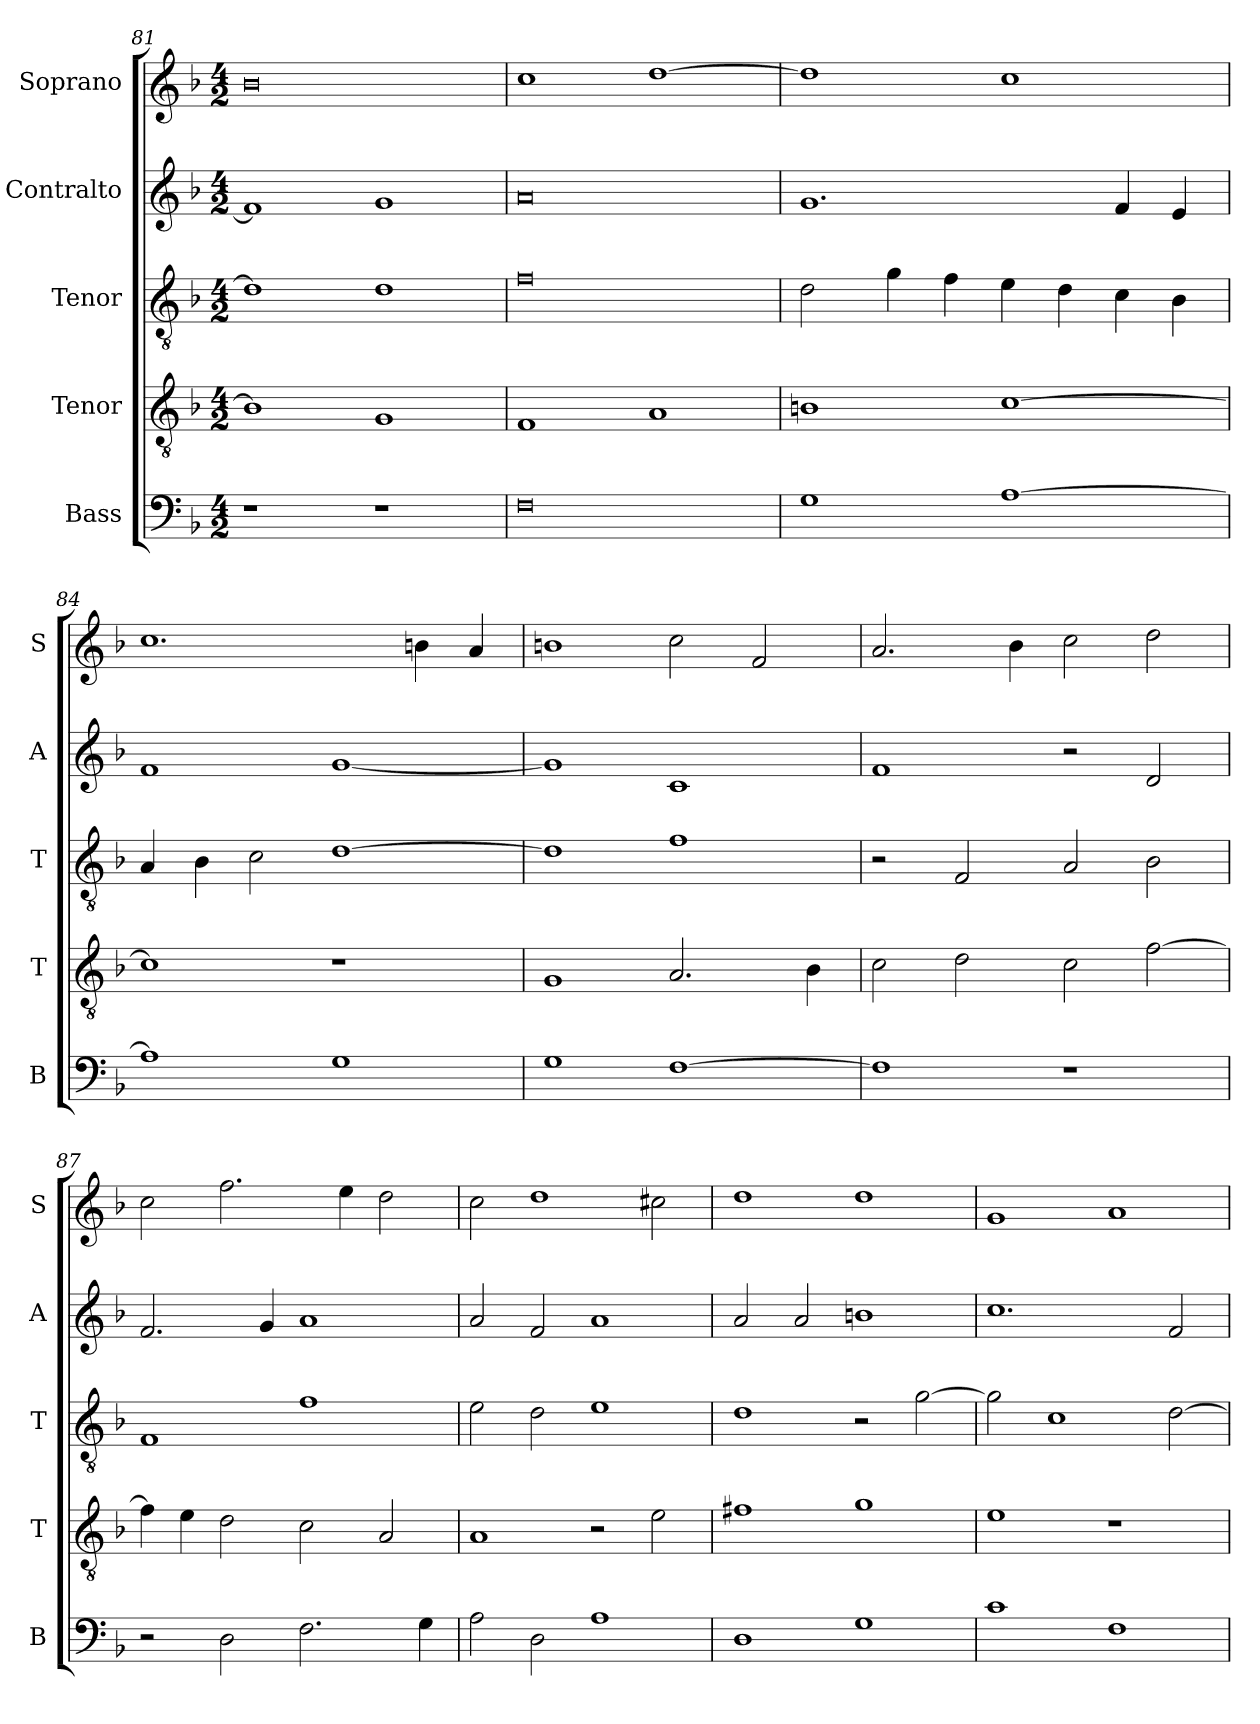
**kern	**kern	**kern	**kern	**kern
*part5	*part4	*part3	*part2	*part1
*staff5	*staff4	*staff3	*staff2	*staff1
*I"Bass	*I"Tenor	*I"Tenor	*I"Contralto	*I"Soprano
*I'B	*I'T	*I'T	*I'A	*I'S
*clefF4	*clefGv2	*clefGv2	*clefG2	*clefG2
*k[b-]	*k[b-]	*k[b-]	*k[b-]	*k[b-]
*F:ion	*F:ion	*F:ion	*F:ion	*F:ion
*M4/2	*M4/2	*M4/2	*M4/2	*M4/2
=81	=81	=81	=81	=81
1r	1B-]	1d]	1f]	0b-
1r	1G	1d	1g	.
=82	=82	=82	=82	=82
0F	1F	0f	0a	1cc
.	1A	.	.	[1dd
=83	=83	=83	=83	=83
1G	1Bn	2d	1.g	1dd]
.	.	4g	.	.
.	.	4f	.	.
[1A	[1c	4e	.	1cc
.	.	4d	.	.
.	.	4c	4f	.
.	.	4B-	4e	.
=84	=84	=84	=84	=84
1A]	1c]	4A	1f	1.cc
.	.	4B-	.	.
.	.	2c	.	.
1G	1r	[1d	[1g	.
.	.	.	.	4bn
.	.	.	.	4a
=85	=85	=85	=85	=85
1G	1G	1d]	1g]	1bn
[1F	2.A	1f	1c	2cc
.	.	.	.	2f
.	4B-	.	.	.
=86	=86	=86	=86	=86
1F]	2c	2r	1f	2.a
.	2d	2F	.	.
.	.	.	.	4b-
1r	2c	2A	2r	2cc
.	[2f	2B-	2d	2dd
=87	=87	=87	=87	=87
2r	4f]	1F	2.f	2cc
.	4e	.	.	.
2D	2d	.	.	2.ff
.	.	.	4g	.
2.F	2c	1f	1a	.
.	.	.	.	4ee
.	2A	.	.	2dd
4G	.	.	.	.
=88	=88	=88	=88	=88
2A	1A	2e	2a	2cc
2D	.	2d	2f	1dd
1A	2r	1e	1a	.
.	2e	.	.	2cc#X
=89	=89	=89	=89	=89
1D	1f#X	1d	2a	1dd
.	.	.	2a	.
1G	1g	2r	1bn	1dd
.	.	[2g	.	.
=90	=90	=90	=90	=90
1c	1e	2g]	1.cc	1g
.	.	1c	.	.
1F	1r	.	.	1a
.	.	[2d	2f	.
=	=	=	=	=
*-	*-	*-	*-	*-
